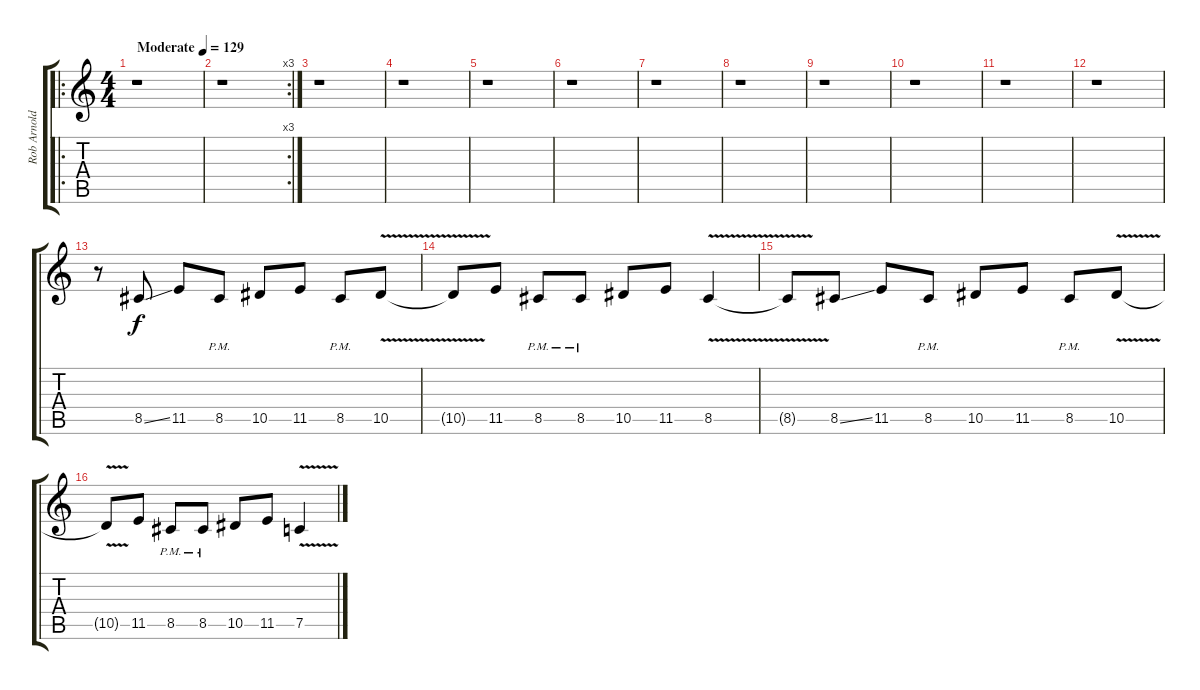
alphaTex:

\track ("Rob Arnold" "Rob Arnold") {instrument distortionguitar}
\staff {score tabs}
\tuning (C4 G3 Eb3 Bb2 F2 C2) {hide}
\ro
\ts (4 4)
\tempo (129 "Moderate")
\clef g2
\ks c
r.1{dy f instrument distortionguitar} |
\rc 3
r.1 |
r.1 |
r.1 |
r.1 |
r.1 |
r.1 |
r.1 |
r.1 |
r.1 |
r.1 |
r.1 |
r.8 8.5{ss}.8 11.5.8 8.5{pm}.8 10.5.8 11.5.8 8.5{pm}.8 10.5{v}.8 |
10.5{v t}.8 11.5.8 8.5{pm}.8 8.5{pm}.8 10.5.8 11.5.8 8.5{v}.4 |
8.5{v t}.8 8.5{ss}.8 11.5.8 8.5{pm}.8 10.5.8 11.5.8 8.5{pm}.8 10.5{v}.8 |
10.5{v t}.8 11.5.8 8.5{pm}.8 8.5{pm}.8 10.5.8 11.5.8 7.5{v}.4
